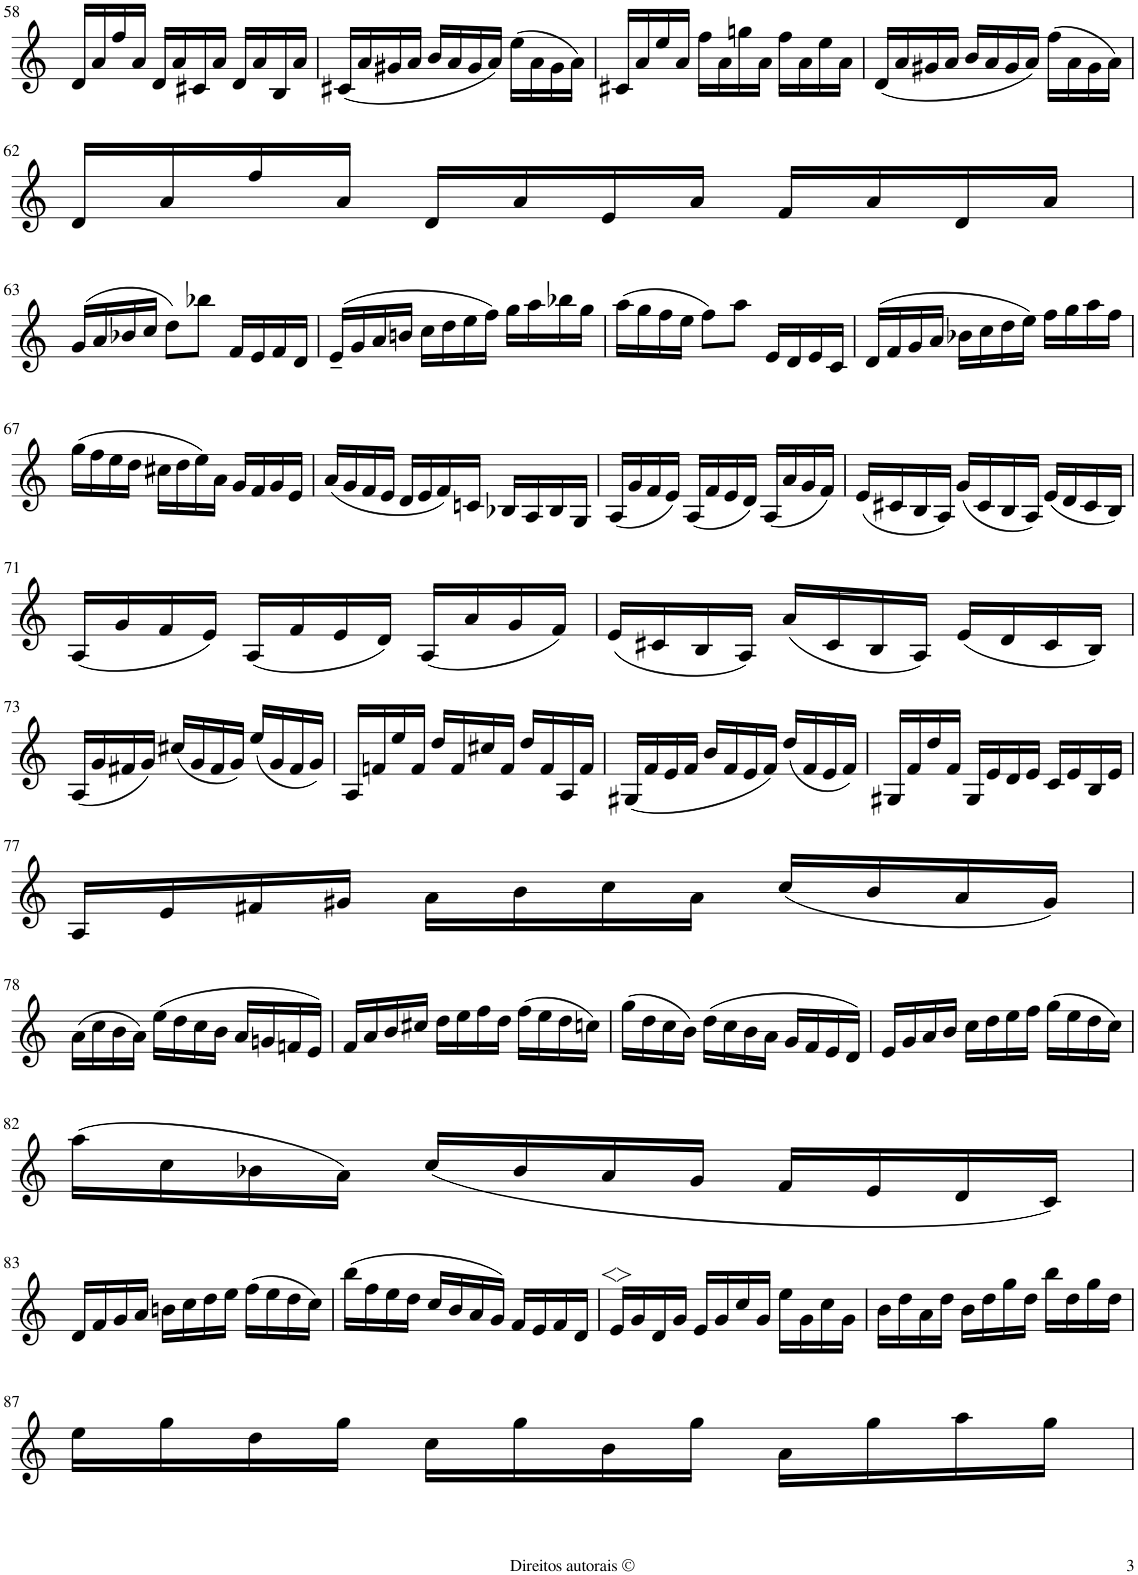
**kern
*part1
*staff1
*I"Violino
*I'Vln
!!LO:PB:g=z
*clefG2
*k[]
*M4/4
=58
16d~>/LL
16a/
16ff/
16a/JJ
16d/LL
16a/
16c#X/
16a/JJ
16d/LL
16a/
16B/
16a/JJ
=59
(16c#X~>/LL
16a/
16g#X/
16a/JJ
16b/LL
16a/
16g#/
16a/JJ)
(16ee'~\LL
16a\
16g#\
16a\JJ)
=60
16c#X~>/LL
16a/
16ee/
16a/JJ
16ff\LL
16a\
16ggn\
16a\JJ
16ff\LL
16a\
16ee\
16a\JJ
=61
(16d~>/LL
16a/
16g#X/
16a/JJ
16b/LL
16a/
16g#/
16a/JJ)
(16ff'~\LL
16a\
16g#\
16a\JJ)
!!LO:LB:g=z
=62
16d~>/LL
16a/
16ff/
16a/JJ
16d~/LL
16a~/
16e~/
16a~/JJ
16f~/LL
16a~/
16d~/
16a~/JJ
!!LO:LB:g=z
=63
(16g~>/LL
16a/
16b-X/
16cc/JJ
8dd'\L)
8bb-X'~\J
16f/LL
16e/
16f/
16d/JJ
=64
(16e~>/LL
16g/
16a/
16bn/JJ
16cc\LL
16dd\
16ee\
16ff\JJ)
16gg\LL
16aa\
16bb-X\
16gg\JJ
=65
(16aa\LL
16gg\
16ff\
16ee\JJ
8ff'\L)
8aa'~\J
16e/LL
16d/
16e/
16c/JJ
=66
(16d~>/LL
16f/
16g/
16a/JJ
16b-X\LL
16cc\
16dd\
16ee\JJ)
16ff\LL
16gg\
16aa\
16ff\JJ
!!LO:LB:g=z
=67
(16gg\LL
16ff\
16ee\
16dd\JJ
16cc#X\LL
16dd\
16ee\)
16a~>\JJ
16g~/LL
16f~/
16g~/
16e~/JJ
=68
(16a~>/LL
16g/
16f/
16e/JJ
16d~>/LL
16e/
16f/)
16cn/JJ
16B-X~/LL
16A~/
16B-~/
16G~/JJ
=69
(16A~>/LL
16g/
16f/
16e/JJ)
(16A~>/LL
16f/
16e/
16d/JJ)
(16A~>/LL
16a/
16g/
16f/JJ)
=70
(16e~>/LL
16c#X/
16B/
16A/JJ)
(16g~>/LL
16c#/
16B/
16A/JJ)
(16e~>/LL
16d/
16c#/
16B/JJ)
!!LO:LB:g=z
=71
(16A~>/LL
16g/
16f/
16e/JJ)
(16A~>/LL
16f/
16e/
16d/JJ)
(16A~>/LL
16a/
16g/
16f/JJ)
=72
(16e~>/LL
16c#X/
16B/
16A/JJ)
(16a~>/LL
16c#/
16B/
16A/JJ)
(16e~>/LL
16d/
16c#/
16B/JJ)
!!LO:LB:g=z
=73
(16A~>/LL
16g/
16f#X/
16g/JJ)
(16cc#X'~/LL
16g/
16f#/
16g/JJ)
(16ee'~/LL
16g/
16f#/
16g/JJ)
=74
16A~>/LL
16fn/
16ee/
16f/JJ
16dd/LL
16f/
16cc#X/
16f/JJ
16dd/LL
16f/
16A~/
16f/JJ
=75
(16G#X~>/LL
16f/
16e/
16f/JJ
16b>/LL
16f/
16e/
16f/JJ)
(16dd'~>/LL
16f/
16e/
16f/JJ)
=76
16G#X~>/LL
16f/
16dd/
16f/JJ
16G#~>/LL
16e~/
16d~/
16e~/JJ
16c~/LL
16e~/
16B~/
16e~/JJ
!!LO:LB:g=z
=77
16A~>/LL
16e~/
16f#X/
16g#X/JJ
16a~\LL
16b\
16cc\
16a\JJ
(16cc~/LL
16b/
16a/
16g#/JJ)
!!LO:LB:g=z
=78
(16a~\LL
16cc\
16b\
16a\JJ)
(16ee'~\LL
16dd\
16cc\
16b\JJ
16a/LL
16gn/
16fn/
16e/JJ)
=79
16f~>/LL
16a~/
16b/
16cc#X/JJ
16dd\LL
16ee\
16ff\
16dd\JJ
(16ff~\LL
16ee\
16dd\
16ccn\JJ)
=80
(16gg'~>\LL
16dd\
16cc\
16b\JJ)
(16dd~\LL
16cc\
16b\
16a\JJ
16g/LL
16f/
16e/
16d/JJ)
=81
16e~>/LL
16g>/
16a>/
16b>/JJ
16cc~>\LL
16dd>\
16ee>\
16ff>\JJ
(16gg~>\LL
16ee\
16dd\
16cc\JJ)
!!LO:LB:g=z
=82
(16aa~\LL
16cc\
16b-X\
16a\JJ)
(16cc~/LL
16b-/
16a/
16g/JJ
16f~/LL
16e/
16d/
16c/JJ)
!!LO:LB:g=z
=83
16d~/LL
16f>/
16g>/
16a>/JJ
16bn~>\LL
16cc>\
16dd>\
16ee>\JJ
(16ff~\LL
16ee\
16dd\
16cc\JJ)
=84
(16bb~>\LL
16ff\
16ee\
16dd\JJ
16cc~/LL
16b/
16a/
16g/JJ)
16f~/LL
16e~/
16f/
16d~/JJ
=85
16e~>/LL
16g~/
16d~>/
16g~/JJ
16e~>/LL
16g~/
16cc~/
16g~/JJ
16ee~\LL
16g~\
16cc~\
16g~\JJ
=86
16b~>\LL
16dd~\
16a~>\
16dd~\JJ
16b~>\LL
16dd~\
16gg~\
16dd~\JJ
16bb~\LL
16dd~\
16gg~\
16dd~\JJ
!!LO:LB:g=z
=87
16ee~\LL
16gg~\
16dd~\
16gg~\JJ
16cc~\LL
16gg~\
16b~\
16gg~\JJ
16a~\LL
16gg~\
16aa~\
16gg~\JJ
=
*-
